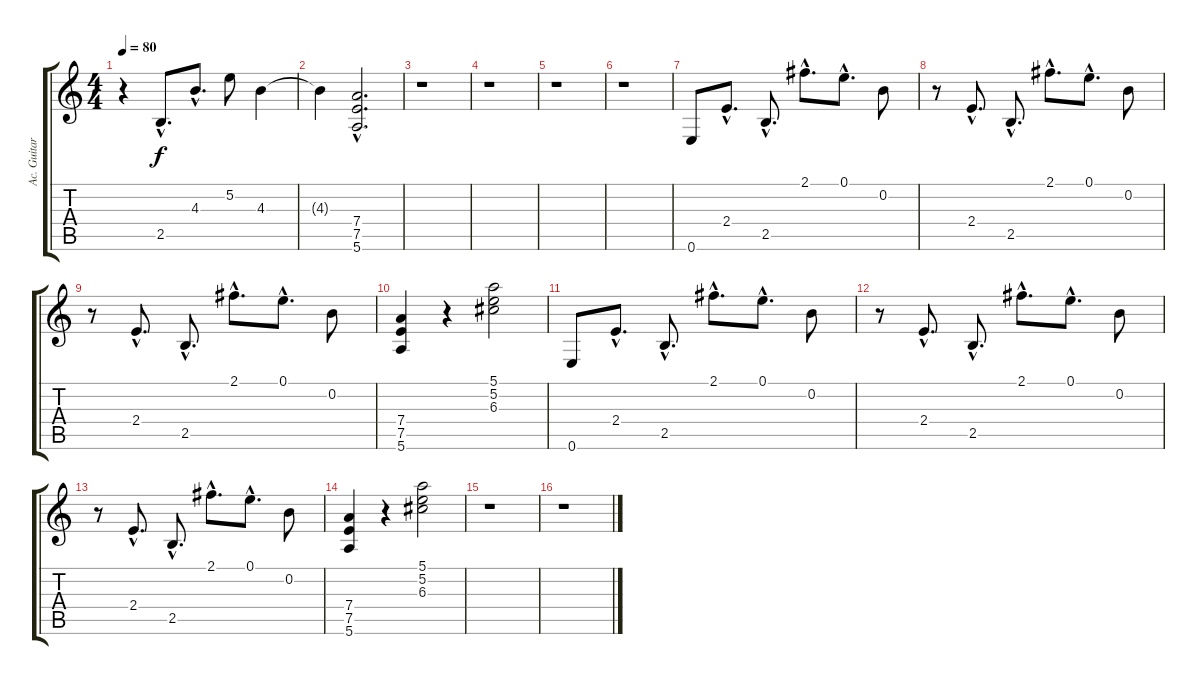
\track ("Ac. Guitar" "Ac. Guitar") {instrument acousticguitarsteel}
\staff {score tabs}
\tuning (E4 B3 G3 D3 A2 E2) {hide}
\ts (4 4)
\tempo 80
\clef g2
\ks c
r.4{dy f} 2.5{hac}.8{d} 4.3{hac}.8{d} 5.2.8 4.3.4 |
4.3{t}.4 (7.4{hac} 7.5{hac} 5.6{hac}).2{d} |
r.1 |
r.1 |
r.1 |
r.1 |
0.6.8 2.4{hac}.8{d} 2.5{hac}.8{d} 2.1{hac}.8{d} 0.1{hac}.8{d} 0.2.8 |
r.8 2.4{hac}.8{d} 2.5{hac}.8{d} 2.1{hac}.8{d} 0.1{hac}.8{d} 0.2.8 |
r.8 2.4{hac}.8{d} 2.5{hac}.8{d} 2.1{hac}.8{d} 0.1{hac}.8{d} 0.2.8 |
(7.4 7.5 5.6).4 r.4 (5.1 5.2 6.3).2 |
0.6.8 2.4{hac}.8{d} 2.5{hac}.8{d} 2.1{hac}.8{d} 0.1{hac}.8{d} 0.2.8 |
r.8 2.4{hac}.8{d} 2.5{hac}.8{d} 2.1{hac}.8{d} 0.1{hac}.8{d} 0.2.8 |
r.8 2.4{hac}.8{d} 2.5{hac}.8{d} 2.1{hac}.8{d} 0.1{hac}.8{d} 0.2.8 |
(7.4 7.5 5.6).4 r.4 (5.1 5.2 6.3).2 |
r.1 |
r.1
